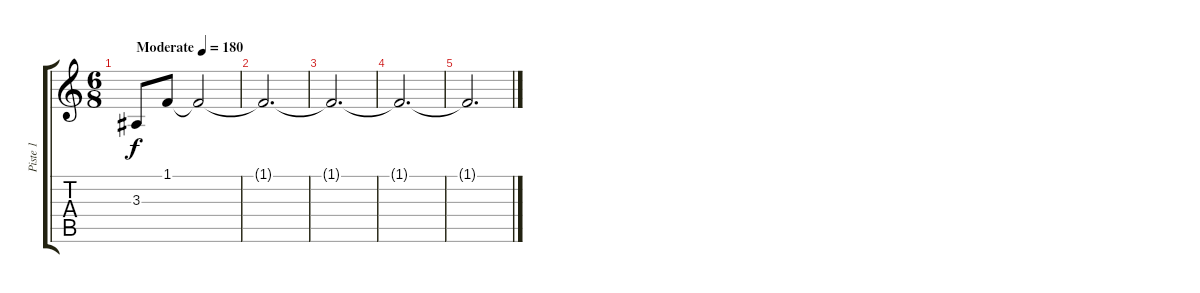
\track ("Piste 1" "Piste 1") {instrument frenchhorn}
\staff {score tabs}
\tuning (E4 B3 G3 D3 A2 E2) {hide}
\ts (6 8)
\tempo (180 "Moderate")
\clef g2
\ks c
3.3.8{dy f instrument frenchhorn} 1.1.8 1.1{t}.2 |
1.1{t}.2{d} |
1.1{t}.2{d} |
1.1{t}.2{d} |
1.1{t}.2{d}
